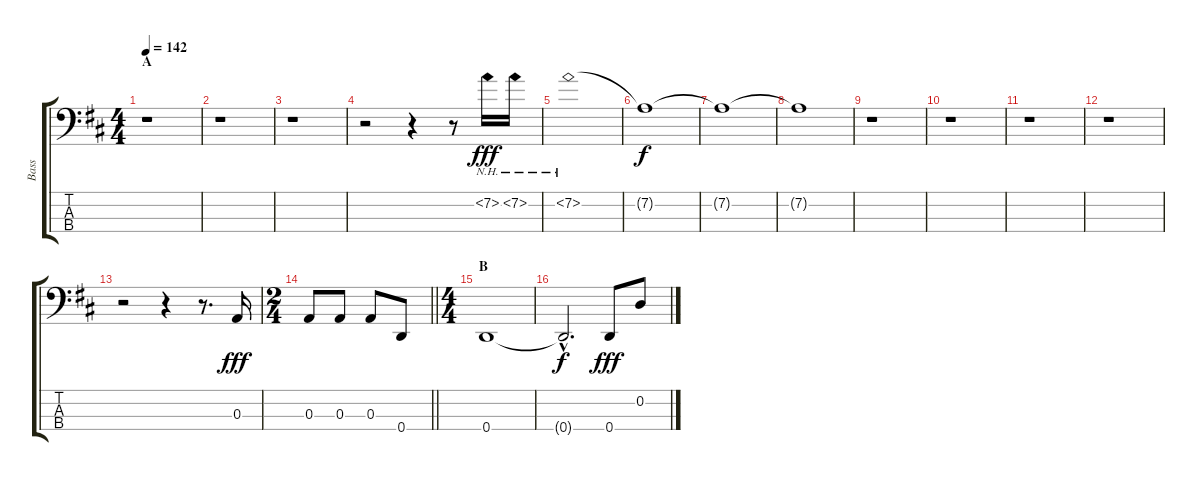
\track ("Bass" "Bass") {instrument electricbassfinger}
\staff {score tabs}
\tuning (G2 D2 A1 D1) {hide}
\ts (4 4)
\section ("" "A")
\tempo 142
\clef f4
\ks d
r.1{dy fff instrument electricbassfinger} |
r.1 |
r.1 |
r.2 r.4 r.8 7.2{nh}.16 7.2{nh}.16 |
7.2{nh}.1 |
7.2{t}.1{dy f} |
7.2{t}.1 |
7.2{t}.1 |
r.1 |
r.1 |
r.1 |
r.1 |
r.2 r.4 r.8{d} 0.3.16{dy fff} |
\ts (2 4)
\barLineRight lightlight
0.3.8 0.3.8 0.3.8 0.4.8 |
\ts (4 4)
\section ("" "B")
0.4.1 |
0.4{hac t}.2{d dy f} 0.4.8{dy fff} 0.2.8
